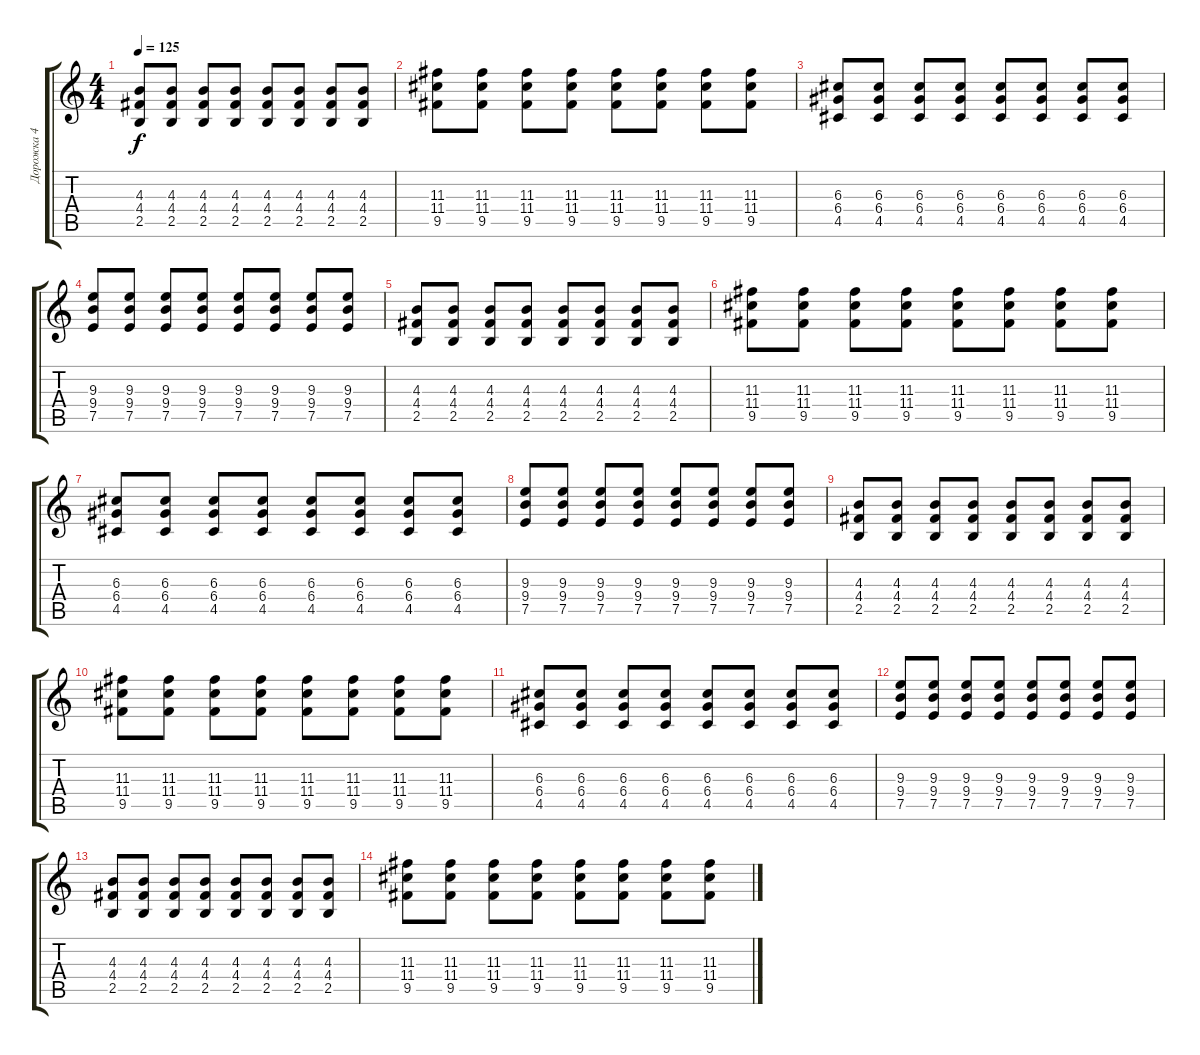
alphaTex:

\track ("Дорожка 4" "Дорожка 4") {instrument distortionguitar}
\staff {score tabs}
\tuning (E4 B3 G3 D3 A2 E2) {hide}
\ts (4 4)
\tempo 125
\clef g2
\ks c
(4.3 4.4 2.5).8{dy f} (4.3 4.4 2.5).8 (4.3 4.4 2.5).8 (4.3 4.4 2.5).8 (4.3 4.4 2.5).8 (4.3 4.4 2.5).8 (4.3 4.4 2.5).8 (4.3 4.4 2.5).8 |
(11.3 11.4 9.5).8 (11.3 11.4 9.5).8 (11.3 11.4 9.5).8 (11.3 11.4 9.5).8 (11.3 11.4 9.5).8 (11.3 11.4 9.5).8 (11.3 11.4 9.5).8 (11.3 11.4 9.5).8 |
(6.3 6.4 4.5).8 (6.3 6.4 4.5).8 (6.3 6.4 4.5).8 (6.3 6.4 4.5).8 (6.3 6.4 4.5).8 (6.3 6.4 4.5).8 (6.3 6.4 4.5).8 (6.3 6.4 4.5).8 |
(9.3 9.4 7.5).8 (9.3 9.4 7.5).8 (9.3 9.4 7.5).8 (9.3 9.4 7.5).8 (9.3 9.4 7.5).8 (9.3 9.4 7.5).8 (9.3 9.4 7.5).8 (9.3 9.4 7.5).8 |
(4.3 4.4 2.5).8 (4.3 4.4 2.5).8 (4.3 4.4 2.5).8 (4.3 4.4 2.5).8 (4.3 4.4 2.5).8 (4.3 4.4 2.5).8 (4.3 4.4 2.5).8 (4.3 4.4 2.5).8 |
(11.3 11.4 9.5).8 (11.3 11.4 9.5).8 (11.3 11.4 9.5).8 (11.3 11.4 9.5).8 (11.3 11.4 9.5).8 (11.3 11.4 9.5).8 (11.3 11.4 9.5).8 (11.3 11.4 9.5).8 |
(6.3 6.4 4.5).8 (6.3 6.4 4.5).8 (6.3 6.4 4.5).8 (6.3 6.4 4.5).8 (6.3 6.4 4.5).8 (6.3 6.4 4.5).8 (6.3 6.4 4.5).8 (6.3 6.4 4.5).8 |
(9.3 9.4 7.5).8 (9.3 9.4 7.5).8 (9.3 9.4 7.5).8 (9.3 9.4 7.5).8 (9.3 9.4 7.5).8 (9.3 9.4 7.5).8 (9.3 9.4 7.5).8 (9.3 9.4 7.5).8 |
(4.3 4.4 2.5).8 (4.3 4.4 2.5).8 (4.3 4.4 2.5).8 (4.3 4.4 2.5).8 (4.3 4.4 2.5).8 (4.3 4.4 2.5).8 (4.3 4.4 2.5).8 (4.3 4.4 2.5).8 |
(11.3 11.4 9.5).8 (11.3 11.4 9.5).8 (11.3 11.4 9.5).8 (11.3 11.4 9.5).8 (11.3 11.4 9.5).8 (11.3 11.4 9.5).8 (11.3 11.4 9.5).8 (11.3 11.4 9.5).8 |
(6.3 6.4 4.5).8 (6.3 6.4 4.5).8 (6.3 6.4 4.5).8 (6.3 6.4 4.5).8 (6.3 6.4 4.5).8 (6.3 6.4 4.5).8 (6.3 6.4 4.5).8 (6.3 6.4 4.5).8 |
(9.3 9.4 7.5).8 (9.3 9.4 7.5).8 (9.3 9.4 7.5).8 (9.3 9.4 7.5).8 (9.3 9.4 7.5).8 (9.3 9.4 7.5).8 (9.3 9.4 7.5).8 (9.3 9.4 7.5).8 |
(4.3 4.4 2.5).8 (4.3 4.4 2.5).8 (4.3 4.4 2.5).8 (4.3 4.4 2.5).8 (4.3 4.4 2.5).8 (4.3 4.4 2.5).8 (4.3 4.4 2.5).8 (4.3 4.4 2.5).8 |
(11.3 11.4 9.5).8 (11.3 11.4 9.5).8 (11.3 11.4 9.5).8 (11.3 11.4 9.5).8 (11.3 11.4 9.5).8 (11.3 11.4 9.5).8 (11.3 11.4 9.5).8 (11.3 11.4 9.5).8
